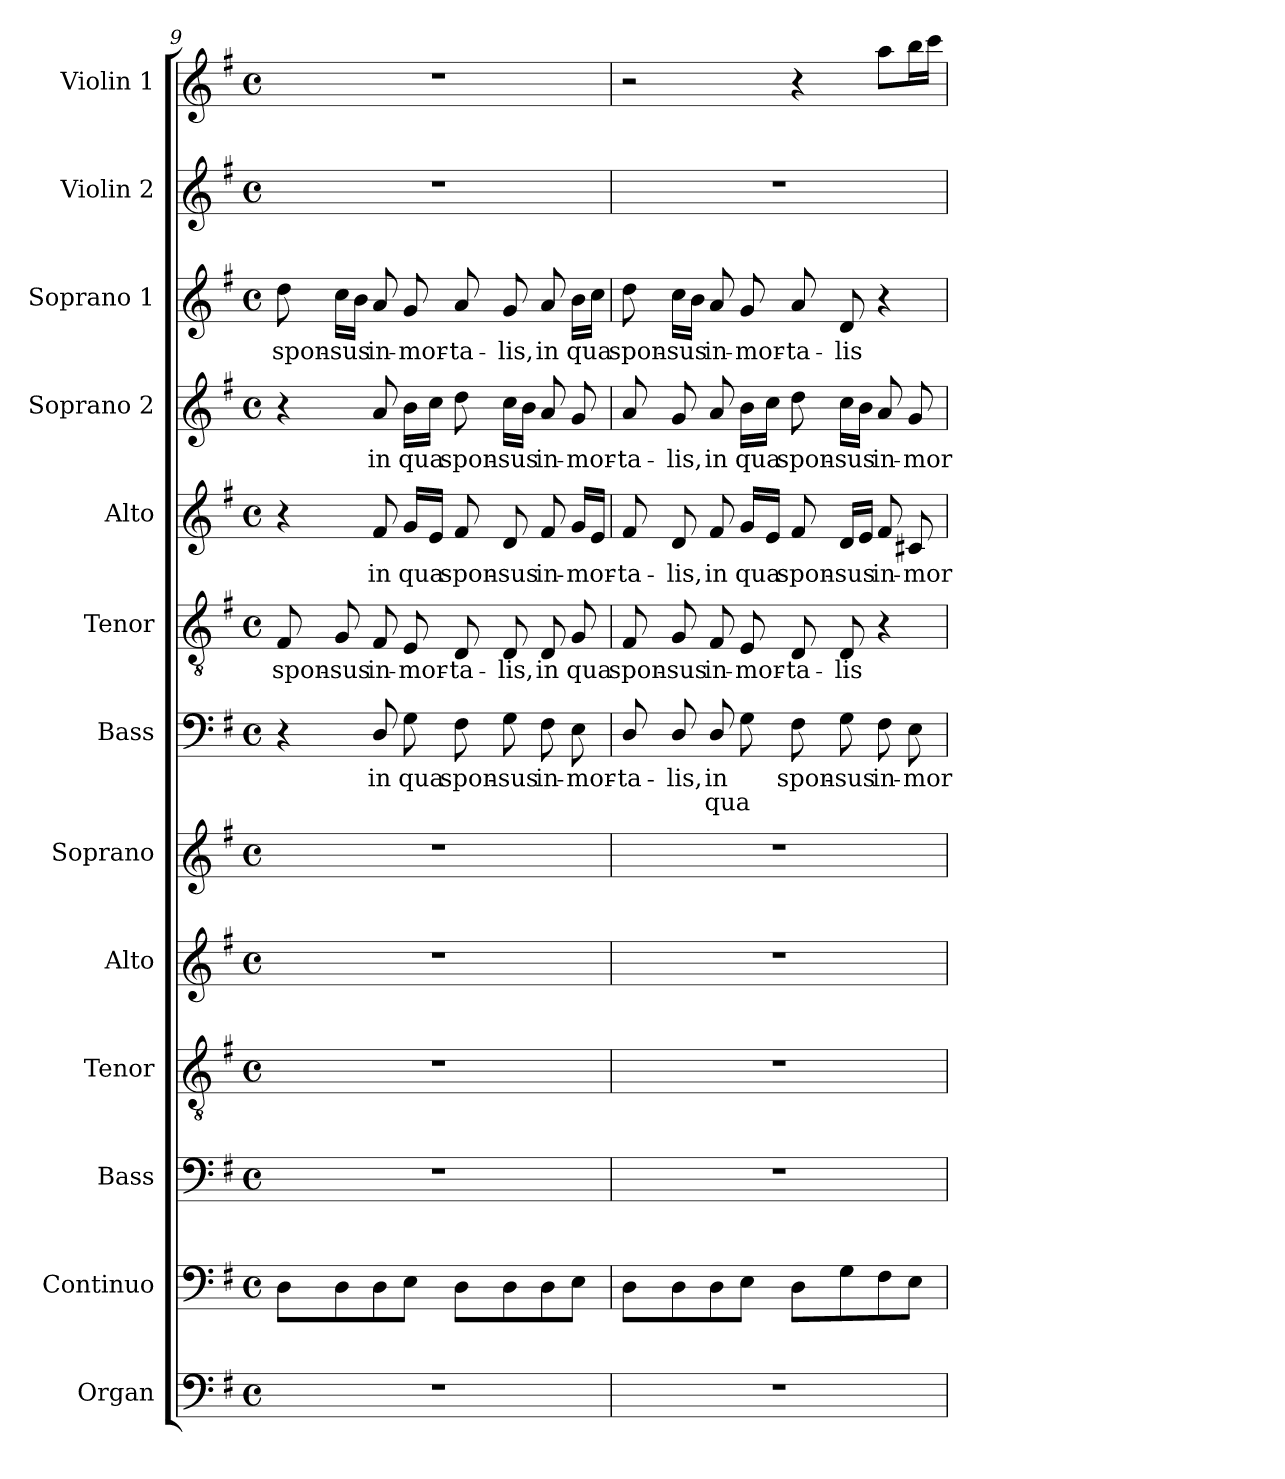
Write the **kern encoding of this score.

**kern	**kern	**kern	**kern	**kern	**kern	**kern	**text	**text	**kern	**text	**kern	**text	**kern	**text	**kern	**text	**kern	**kern
*part13	*part12	*part11	*part10	*part9	*part8	*part7	*part7	*part7	*part6	*part6	*part5	*part5	*part4	*part4	*part3	*part3	*part2	*part1
*staff13	*staff12	*staff11	*staff10	*staff9	*staff8	*staff7	*staff7	*staff7	*staff6	*staff6	*staff5	*staff5	*staff4	*staff4	*staff3	*staff3	*staff2	*staff1
*I"Organ	*I"Continuo	*I"Bass	*I"Tenor	*I"Alto	*I"Soprano	*I"Bass	*	*	*I"Tenor	*	*I"Alto	*	*I"Soprano 2	*	*I"Soprano 1	*	*I"Violin 2	*I"Violin 1
*I'Org.	*I'Cont.	*I'B.	*I'T.	*I'A.	*I'S.	*I'B.	*	*	*I'T.	*	*I'A.	*	*I'S2.	*	*I'S1.	*	*I'Vln. 2	*I'Vln. 1
!!LO:PB:g=z
*clefF4	*clefF4	*clefF4	*clefGv2	*clefG2	*clefG2	*clefF4	*	*	*clefGv2	*	*clefG2	*	*clefG2	*	*clefG2	*	*clefG2	*clefG2
*	*	*	*ITrd7c12	*	*	*	*	*	*ITrd7c12	*	*	*	*	*	*	*	*	*
*k[f#]	*k[f#]	*k[f#]	*k[f#]	*k[f#]	*k[f#]	*k[f#]	*	*	*k[f#]	*	*k[f#]	*	*k[f#]	*	*k[f#]	*	*k[f#]	*k[f#]
*G:	*G:	*G:	*G:	*G:	*G:	*G:	*	*	*G:	*	*G:	*	*G:	*	*G:	*	*G:	*G:
*M4/4	*M4/4	*M4/4	*M4/4	*M4/4	*M4/4	*M4/4	*	*	*M4/4	*	*M4/4	*	*M4/4	*	*M4/4	*	*M4/4	*M4/4
*met(c)	*met(c)	*met(c)	*met(c)	*met(c)	*met(c)	*met(c)	*	*	*met(c)	*	*met(c)	*	*met(c)	*	*met(c)	*	*met(c)	*met(c)
=9	=9	=9	=9	=9	=9	=9	=9	=9	=9	=9	=9	=9	=9	=9	=9	=9	=9	=9
!	!	!	!	!	!	!	!	!	!	!LO:LY:b:color=#000000	!	!	!	!	!	!	!	!
!	!	!	!	!	!	!	!	!	!	!	!	!	!	!	!	!LO:LY:b:color=#000000	!	!
1r	8Di\L	1r	1r	1r	1r	4r	.	.	8FF#i/	spon-	4r	.	4r	.	8ddi\	spon-	1r	1r
!	!	!	!	!	!	!	!	!	!	!LO:LY:b:color=#000000	!	!	!	!	!	!	!	!
!	!	!	!	!	!	!	!	!	!	!	!	!	!	!	!	!LO:LY:b:color=#000000	!	!
.	8Di\	.	.	.	.	.	.	.	8GGi/	-sus	.	.	.	.	16cci\LL	-sus	.	.
.	.	.	.	.	.	.	.	.	.	.	.	.	.	.	16bi\JJ	.	.	.
!	!	!	!	!	!	!	!LO:LY:b:color=#000000	!	!	!	!	!	!	!	!	!	!	!
!	!	!	!	!	!	!	!	!	!	!LO:LY:b:color=#000000	!	!	!	!	!	!	!	!
!	!	!	!	!	!	!	!	!	!	!	!	!LO:LY:b:color=#000000	!	!	!	!	!	!
!	!	!	!	!	!	!	!	!	!	!	!	!	!	!LO:LY:b:color=#000000	!	!	!	!
!	!	!	!	!	!	!	!	!	!	!	!	!	!	!	!	!LO:LY:b:color=#000000	!	!
.	8Di\	.	.	.	.	8Di/	in	.	8FF#i/	in-	8f#i/	in	8ai/	in	8ai/	in-	.	.
!	!	!	!	!	!	!	!LO:LY:b:color=#000000	!	!	!	!	!	!	!	!	!	!	!
!	!	!	!	!	!	!	!	!	!	!LO:LY:b:color=#000000	!	!	!	!	!	!	!	!
!	!	!	!	!	!	!	!	!	!	!	!	!LO:LY:b:color=#000000	!	!	!	!	!	!
!	!	!	!	!	!	!	!	!	!	!	!	!	!	!LO:LY:b:color=#000000	!	!	!	!
!	!	!	!	!	!	!	!	!	!	!	!	!	!	!	!	!LO:LY:b:color=#000000	!	!
.	8Ei\J	.	.	.	.	8Gi\	qua	.	8EEi/	-mor-	16gi/LL	qua	16bi\LL	qua	8gi/	-mor-	.	.
.	.	.	.	.	.	.	.	.	.	.	16ei/JJ	.	16cci\JJ	.	.	.	.	.
!	!	!	!	!	!	!	!LO:LY:b:color=#000000	!	!	!	!	!	!	!	!	!	!	!
!	!	!	!	!	!	!	!	!	!	!LO:LY:b:color=#000000	!	!	!	!	!	!	!	!
!	!	!	!	!	!	!	!	!	!	!	!	!LO:LY:b:color=#000000	!	!	!	!	!	!
!	!	!	!	!	!	!	!	!	!	!	!	!	!	!LO:LY:b:color=#000000	!	!	!	!
!	!	!	!	!	!	!	!	!	!	!	!	!	!	!	!	!LO:LY:b:color=#000000	!	!
.	8Di\L	.	.	.	.	8F#i\	spon-	.	8DDi/	-ta-	8f#i/	spon-	8ddi\	spon-	8ai/	-ta-	.	.
!	!	!	!	!	!	!	!LO:LY:b:color=#000000	!	!	!	!	!	!	!	!	!	!	!
!	!	!	!	!	!	!	!	!	!	!LO:LY:b:color=#000000	!	!	!	!	!	!	!	!
!	!	!	!	!	!	!	!	!	!	!	!	!LO:LY:b:color=#000000	!	!	!	!	!	!
!	!	!	!	!	!	!	!	!	!	!	!	!	!	!LO:LY:b:color=#000000	!	!	!	!
!	!	!	!	!	!	!	!	!	!	!	!	!	!	!	!	!LO:LY:b:color=#000000	!	!
.	8Di\	.	.	.	.	8Gi\	-sus	.	8DDi/	-lis,	8di/	-sus	16cci\LL	-sus	8gi/	-lis,	.	.
.	.	.	.	.	.	.	.	.	.	.	.	.	16bi\JJ	.	.	.	.	.
!	!	!	!	!	!	!	!LO:LY:b:color=#000000	!	!	!	!	!	!	!	!	!	!	!
!	!	!	!	!	!	!	!	!	!	!LO:LY:b:color=#000000	!	!	!	!	!	!	!	!
!	!	!	!	!	!	!	!	!	!	!	!	!LO:LY:b:color=#000000	!	!	!	!	!	!
!	!	!	!	!	!	!	!	!	!	!	!	!	!	!LO:LY:b:color=#000000	!	!	!	!
!	!	!	!	!	!	!	!	!	!	!	!	!	!	!	!	!LO:LY:b:color=#000000	!	!
.	8Di\	.	.	.	.	8F#i\	in-	.	8DDi/	in	8f#i/	in-	8ai/	in-	8ai/	in	.	.
!	!	!	!	!	!	!	!LO:LY:b:color=#000000	!	!	!	!	!	!	!	!	!	!	!
!	!	!	!	!	!	!	!	!	!	!LO:LY:b:color=#000000	!	!	!	!	!	!	!	!
!	!	!	!	!	!	!	!	!	!	!	!	!LO:LY:b:color=#000000	!	!	!	!	!	!
!	!	!	!	!	!	!	!	!	!	!	!	!	!	!LO:LY:b:color=#000000	!	!	!	!
!	!	!	!	!	!	!	!	!	!	!	!	!	!	!	!	!LO:LY:b:color=#000000	!	!
.	8Ei\J	.	.	.	.	8Ei\	-mor-	.	8GGi/	qua	16gi/LL	-mor-	8gi/	-mor-	16bi\LL	qua	.	.
.	.	.	.	.	.	.	.	.	.	.	16ei/JJ	.	.	.	16cci\JJ	.	.	.
=10	=10	=10	=10	=10	=10	=10	=10	=10	=10	=10	=10	=10	=10	=10	=10	=10	=10	=10
!	!	!	!	!	!	!	!LO:LY:b:color=#000000	!	!	!	!	!	!	!	!	!	!	!
!	!	!	!	!	!	!	!	!	!	!LO:LY:b:color=#000000	!	!	!	!	!	!	!	!
!	!	!	!	!	!	!	!	!	!	!	!	!LO:LY:b:color=#000000	!	!	!	!	!	!
!	!	!	!	!	!	!	!	!	!	!	!	!	!	!LO:LY:b:color=#000000	!	!	!	!
!	!	!	!	!	!	!	!	!	!	!	!	!	!	!	!	!LO:LY:b:color=#000000	!	!
1r	8Di\L	1r	1r	1r	1r	8Di/	-ta-	.	8FF#i/	spon-	8f#i/	-ta-	8ai/	-ta-	8ddi\	spon-	1r	2r
!	!	!	!	!	!	!	!LO:LY:b:color=#000000	!	!	!	!	!	!	!	!	!	!	!
!	!	!	!	!	!	!	!	!	!	!LO:LY:b:color=#000000	!	!	!	!	!	!	!	!
!	!	!	!	!	!	!	!	!	!	!	!	!LO:LY:b:color=#000000	!	!	!	!	!	!
!	!	!	!	!	!	!	!	!	!	!	!	!	!	!LO:LY:b:color=#000000	!	!	!	!
!	!	!	!	!	!	!	!	!	!	!	!	!	!	!	!	!LO:LY:b:color=#000000	!	!
.	8Di\	.	.	.	.	8Di/	-lis,	.	8GGi/	-sus	8di/	-lis,	8gi/	-lis,	16cci\LL	-sus	.	.
.	.	.	.	.	.	.	.	.	.	.	.	.	.	.	16bi\JJ	.	.	.
!	!	!	!	!	!	!	!LO:LY:b:color=#000000	!LO:LY:b:color=#000000	!	!	!	!	!	!	!	!	!	!
!	!	!	!	!	!	!	!	!	!	!LO:LY:b:color=#000000	!	!	!	!	!	!	!	!
!	!	!	!	!	!	!	!	!	!	!	!	!LO:LY:b:color=#000000	!	!	!	!	!	!
!	!	!	!	!	!	!	!	!	!	!	!	!	!	!LO:LY:b:color=#000000	!	!	!	!
!	!	!	!	!	!	!	!	!	!	!	!	!	!	!	!	!LO:LY:b:color=#000000	!	!
.	8Di\	.	.	.	.	8Di/	in	qua	8FF#i/	in-	8f#i/	in	8ai/	in	8ai/	in-	.	.
!	!	!	!	!	!	!	!	!	!	!LO:LY:b:color=#000000	!	!	!	!	!	!	!	!
!	!	!	!	!	!	!	!	!	!	!	!	!LO:LY:b:color=#000000	!	!	!	!	!	!
!	!	!	!	!	!	!	!	!	!	!	!	!	!	!LO:LY:b:color=#000000	!	!	!	!
!	!	!	!	!	!	!	!	!	!	!	!	!	!	!	!	!LO:LY:b:color=#000000	!	!
.	8Ei\J	.	.	.	.	8Gi\	.	.	8EEi/	-mor-	16gi/LL	qua	16bi\LL	qua	8gi/	-mor-	.	.
.	.	.	.	.	.	.	.	.	.	.	16ei/JJ	.	16cci\JJ	.	.	.	.	.
!	!	!	!	!	!	!	!LO:LY:b:color=#000000	!	!	!	!	!	!	!	!	!	!	!
!	!	!	!	!	!	!	!	!	!	!LO:LY:b:color=#000000	!	!	!	!	!	!	!	!
!	!	!	!	!	!	!	!	!	!	!	!	!LO:LY:b:color=#000000	!	!	!	!	!	!
!	!	!	!	!	!	!	!	!	!	!	!	!	!	!LO:LY:b:color=#000000	!	!	!	!
!	!	!	!	!	!	!	!	!	!	!	!	!	!	!	!	!LO:LY:b:color=#000000	!	!
.	8Di\L	.	.	.	.	8F#i\	spon-	.	8DDi/	-ta-	8f#i/	spon-	8ddi\	spon-	8ai/	-ta-	.	4r
!	!	!	!	!	!	!	!LO:LY:b:color=#000000	!	!	!	!	!	!	!	!	!	!	!
!	!	!	!	!	!	!	!	!	!	!LO:LY:b:color=#000000	!	!	!	!	!	!	!	!
!	!	!	!	!	!	!	!	!	!	!	!	!LO:LY:b:color=#000000	!	!	!	!	!	!
!	!	!	!	!	!	!	!	!	!	!	!	!	!	!LO:LY:b:color=#000000	!	!	!	!
!	!	!	!	!	!	!	!	!	!	!	!	!	!	!	!	!LO:LY:b:color=#000000	!	!
.	8Gi\	.	.	.	.	8Gi\	-sus	.	8DDi/	-lis	16di/LL	-sus	16cci\LL	-sus	8di/	-lis	.	.
.	.	.	.	.	.	.	.	.	.	.	16ei/JJ	.	16bi\JJ	.	.	.	.	.
!	!	!	!	!	!	!	!LO:LY:b:color=#000000	!	!	!	!	!	!	!	!	!	!	!
!	!	!	!	!	!	!	!	!	!	!	!	!LO:LY:b:color=#000000	!	!	!	!	!	!
!	!	!	!	!	!	!	!	!	!	!	!	!	!	!LO:LY:b:color=#000000	!	!	!	!
.	8F#i\	.	.	.	.	8F#i\	in-	.	4r	.	8f#i/	in-	8ai/	in-	4r	.	.	8aai\L
!	!	!	!	!	!	!	!LO:LY:b:color=#000000	!	!	!	!	!	!	!	!	!	!	!
!	!	!	!	!	!	!	!	!	!	!	!	!LO:LY:b:color=#000000	!	!	!	!	!	!
!	!	!	!	!	!	!	!	!	!	!	!	!	!	!LO:LY:b:color=#000000	!	!	!	!
.	8Ei\J	.	.	.	.	8Ei\	-mor-	.	.	.	8c#Xi/	-mor-	8gi/	-mor-	.	.	.	16bbi\L
.	.	.	.	.	.	.	.	.	.	.	.	.	.	.	.	.	.	16ccci\JJ
=	=	=	=	=	=	=	=	=	=	=	=	=	=	=	=	=	=	=
*-	*-	*-	*-	*-	*-	*-	*-	*-	*-	*-	*-	*-	*-	*-	*-	*-	*-	*-
